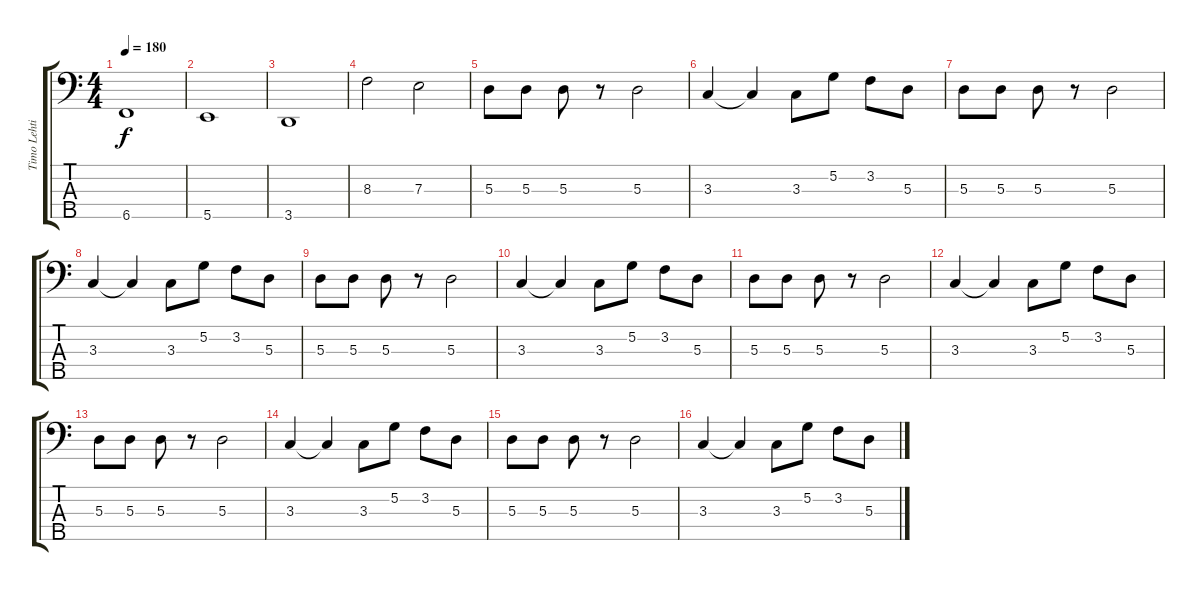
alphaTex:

\track ("Timo Lehtinen - Bass" "Timo Lehti") {instrument electricbassfinger}
\staff {score tabs}
\tuning (G2 D2 A1 E1 B0) {hide}
\ts (4 4)
\tempo 180
\clef f4
\ks c
6.5.1{dy f} |
5.5.1 |
3.5.1 |
8.3.2 7.3.2 |
\section ("" "")
5.3.8 5.3.8 5.3.8 r.8 5.3.2 |
3.3.4 3.3{t}.4 3.3.8 5.2.8 3.2.8 5.3.8 |
5.3.8 5.3.8 5.3.8 r.8 5.3.2 |
3.3.4 3.3{t}.4 3.3.8 5.2.8 3.2.8 5.3.8 |
5.3.8 5.3.8 5.3.8 r.8 5.3.2 |
3.3.4 3.3{t}.4 3.3.8 5.2.8 3.2.8 5.3.8 |
5.3.8 5.3.8 5.3.8 r.8 5.3.2 |
3.3.4 3.3{t}.4 3.3.8 5.2.8 3.2.8 5.3.8 |
5.3.8 5.3.8 5.3.8 r.8 5.3.2 |
3.3.4 3.3{t}.4 3.3.8 5.2.8 3.2.8 5.3.8 |
5.3.8 5.3.8 5.3.8 r.8 5.3.2 |
3.3.4 3.3{t}.4 3.3.8 5.2.8 3.2.8 5.3.8
